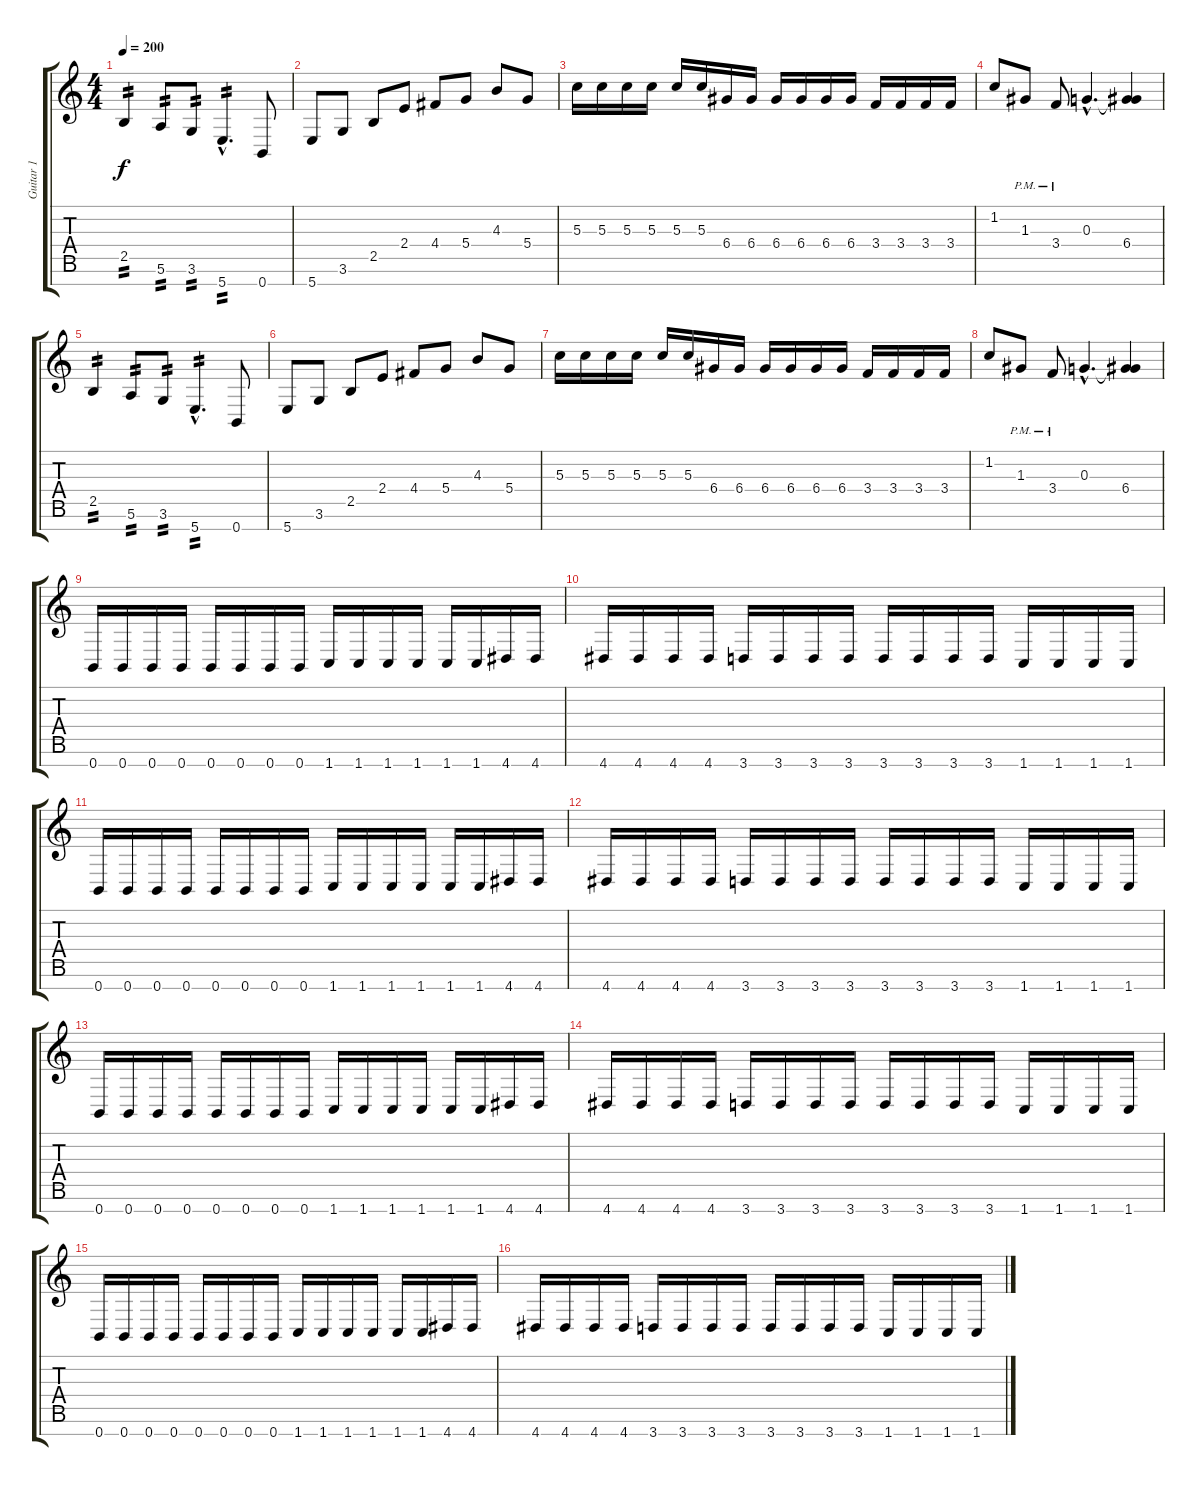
\track ("Guitar 1" "Guitar 1") {instrument distortionguitar}
\staff {score tabs}
\tuning (E4 B3 G3 D3 A2 E2 B1) {hide}
\ts (4 4)
\tempo 200
\clef g2
\ks c
2.5.4{tp 2 dy f} 5.6.8{tp 2} 3.6.8{tp 2} 5.7{hac}.4{d tp 2} 0.7.8 |
5.7.8 3.6.8 2.5.8 2.4.8 4.4.8 5.4.8 4.3.8 5.4.8 |
5.3.16 5.3.16 5.3.16 5.3.16 5.3.16 5.3.16 6.4.16 6.4.16 6.4.16 6.4.16 6.4.16 6.4.16 3.4.16 3.4.16 3.4.16 3.4.16 |
1.2.8 1.3{pm}.8 3.4{pm}.8 0.3{hac}.4{d} (0.3{t} 6.4).4 |
2.5.4{tp 2} 5.6.8{tp 2} 3.6.8{tp 2} 5.7{hac}.4{d tp 2} 0.7.8 |
5.7.8 3.6.8 2.5.8 2.4.8 4.4.8 5.4.8 4.3.8 5.4.8 |
5.3.16 5.3.16 5.3.16 5.3.16 5.3.16 5.3.16 6.4.16 6.4.16 6.4.16 6.4.16 6.4.16 6.4.16 3.4.16 3.4.16 3.4.16 3.4.16 |
1.2.8 1.3{pm}.8 3.4{pm}.8 0.3{hac}.4{d} (0.3{t} 6.4).4 |
\section ("" "")
0.7.16 0.7.16 0.7.16 0.7.16 0.7.16 0.7.16 0.7.16 0.7.16 1.7.16 1.7.16 1.7.16 1.7.16 1.7.16 1.7.16 4.7.16 4.7.16 |
4.7.16 4.7.16 4.7.16 4.7.16 3.7.16 3.7.16 3.7.16 3.7.16 3.7.16 3.7.16 3.7.16 3.7.16 1.7.16 1.7.16 1.7.16 1.7.16 |
0.7.16 0.7.16 0.7.16 0.7.16 0.7.16 0.7.16 0.7.16 0.7.16 1.7.16 1.7.16 1.7.16 1.7.16 1.7.16 1.7.16 4.7.16 4.7.16 |
4.7.16 4.7.16 4.7.16 4.7.16 3.7.16 3.7.16 3.7.16 3.7.16 3.7.16 3.7.16 3.7.16 3.7.16 1.7.16 1.7.16 1.7.16 1.7.16 |
0.7.16 0.7.16 0.7.16 0.7.16 0.7.16 0.7.16 0.7.16 0.7.16 1.7.16 1.7.16 1.7.16 1.7.16 1.7.16 1.7.16 4.7.16 4.7.16 |
4.7.16 4.7.16 4.7.16 4.7.16 3.7.16 3.7.16 3.7.16 3.7.16 3.7.16 3.7.16 3.7.16 3.7.16 1.7.16 1.7.16 1.7.16 1.7.16 |
0.7.16 0.7.16 0.7.16 0.7.16 0.7.16 0.7.16 0.7.16 0.7.16 1.7.16 1.7.16 1.7.16 1.7.16 1.7.16 1.7.16 4.7.16 4.7.16 |
4.7.16 4.7.16 4.7.16 4.7.16 3.7.16 3.7.16 3.7.16 3.7.16 3.7.16 3.7.16 3.7.16 3.7.16 1.7.16 1.7.16 1.7.16 1.7.16
